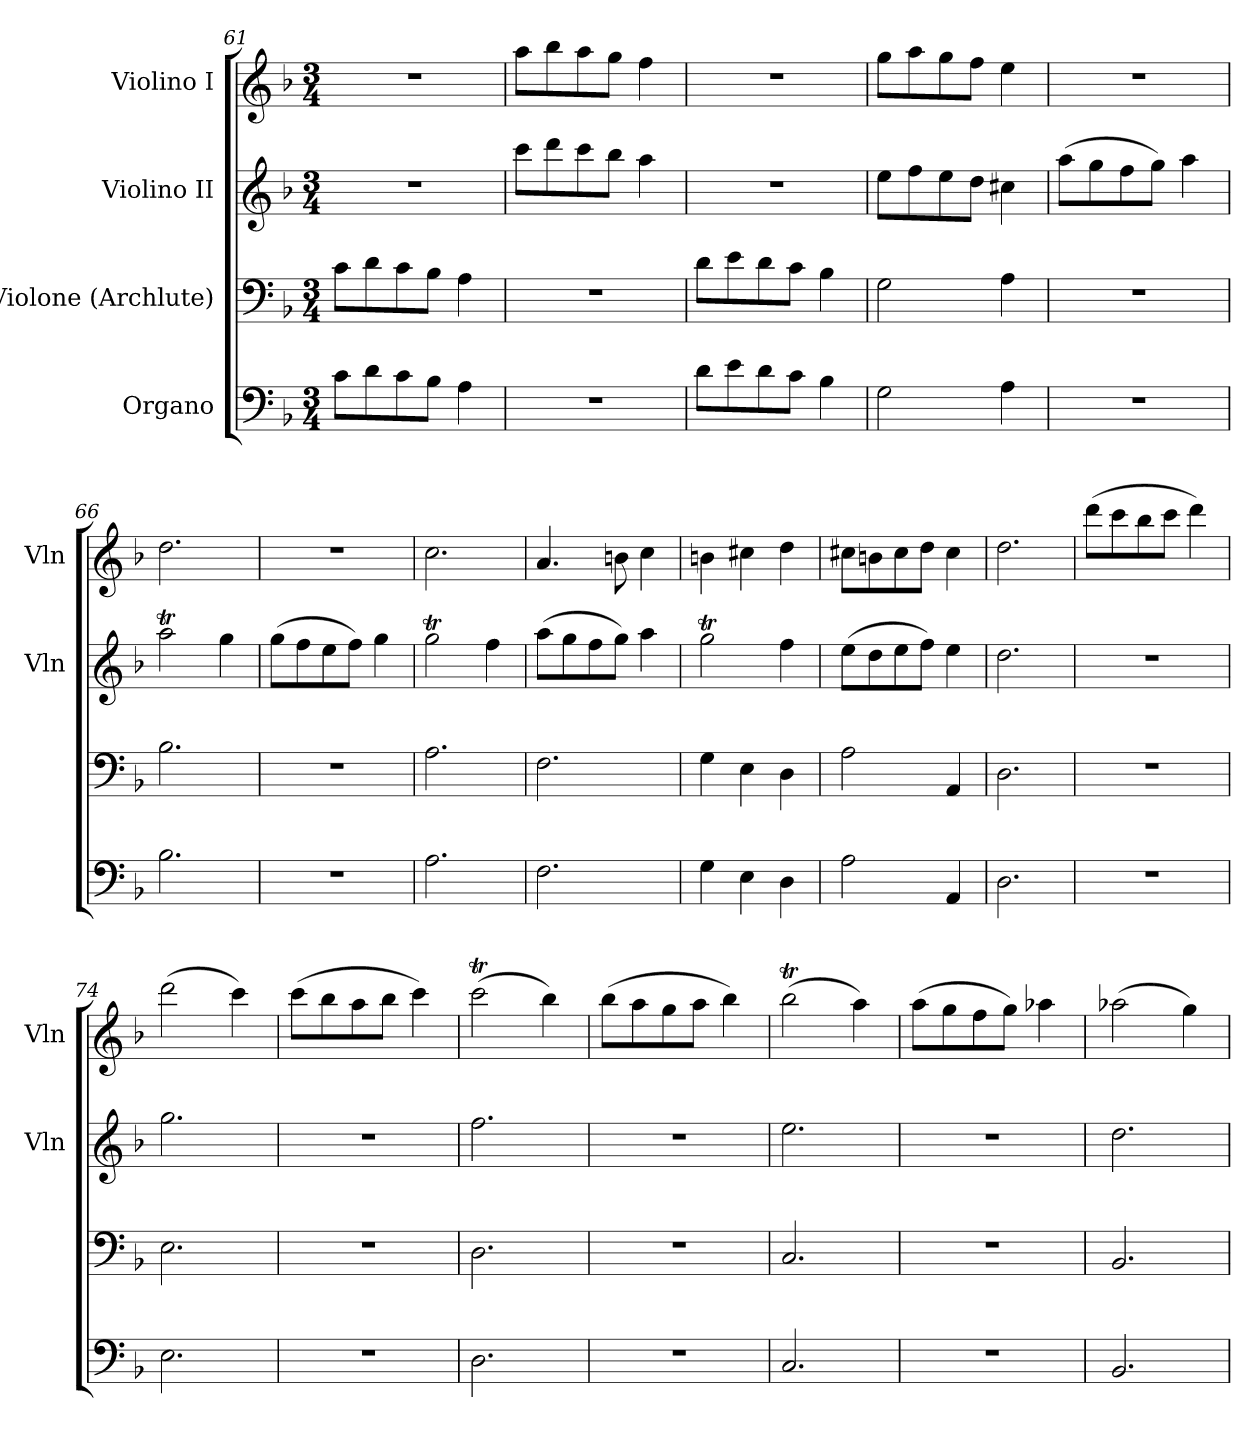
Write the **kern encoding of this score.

**kern	**kern	**kern	**kern
*part4	*part3	*part2	*part1
*staff4	*staff3	*staff2	*staff1
*I"Organo	*I"Violone (Archlute)	*I"Violino II	*I"Violino I
*	*	*I'Vln	*I'Vln
*clefF4	*clefF4	*clefG2	*clefG2
*k[b-]	*k[b-]	*k[b-]	*k[b-]
*F:	*F:	*F:	*F:
*M3/4	*M3/4	*M3/4	*M3/4
=61	=61	=61	=61
8c\L	8c\L	2.r	2.r
8d\	8d\	.	.
8c\	8c\	.	.
8B-\J	8B-\J	.	.
4A\	4A\	.	.
=62	=62	=62	=62
2.r	2.r	8ccc\L	8aa\L
.	.	8ddd\	8bb-\
.	.	8ccc\	8aa\
.	.	8bb-\J	8gg\J
.	.	4aa\	4ff\
=63	=63	=63	=63
8d\L	8d\L	2.r	2.r
8e\	8e\	.	.
8d\	8d\	.	.
8c\J	8c\J	.	.
4B-\	4B-\	.	.
=64	=64	=64	=64
2G\	2G\	8ee\L	8gg\L
.	.	8ff\	8aa\
.	.	8ee\	8gg\
.	.	8dd\J	8ff\J
4A\	4A\	4cc#X\	4ee\
=65	=65	=65	=65
2.r	2.r	(8aa\L	2.r
.	.	8gg\	.
.	.	8ff\	.
.	.	8gg\J)	.
.	.	4aa\	.
=66	=66	=66	=66
2.B-\	2.B-\	2aat\	2.dd\
.	.	4gg\	.
=67	=67	=67	=67
2.r	2.r	(8gg\L	2.r
.	.	8ff\	.
.	.	8ee\	.
.	.	8ff\J)	.
.	.	4gg\	.
=68	=68	=68	=68
2.A\	2.A\	2ggT\	2.cc\
.	.	4ff\	.
=69	=69	=69	=69
2.F\	2.F\	(8aa\L	4.a/
.	.	8gg\	.
.	.	8ff\	.
.	.	8gg\J)	8bn\
.	.	4aa\	4cc\
=70	=70	=70	=70
4G\	4G\	2ggT\	4bn\
4E\	4E\	.	4cc#X\
4D\	4D\	4ff\	4dd\
=71	=71	=71	=71
2A\	2A\	(8ee\L	8cc#X\L
.	.	8dd\	8bn\
.	.	8ee\	8cc#\
.	.	8ff\J)	8dd\J
4AA/	4AA/	4ee\	4cc#\
=72	=72	=72	=72
2.D\	2.D\	2.dd\	2.dd\
=73	=73	=73	=73
2.r	2.r	2.r	(8ddd\L
.	.	.	8ccc\
.	.	.	8bb-\
.	.	.	8ccc\J
.	.	.	4ddd\)
=74	=74	=74	=74
2.E\	2.E\	2.gg\	(2ddd\
.	.	.	4ccc\)
=75	=75	=75	=75
2.r	2.r	2.r	(8ccc\L
.	.	.	8bb-\
.	.	.	8aa\
.	.	.	8bb-\J
.	.	.	4ccc\)
=76	=76	=76	=76
2.D\	2.D\	2.ff\	(2cccT\
.	.	.	4bb-\)
=77	=77	=77	=77
2.r	2.r	2.r	(8bb-\L
.	.	.	8aa\
.	.	.	8gg\
.	.	.	8aa\J
.	.	.	4bb-\)
=78	=78	=78	=78
2.C/	2.C/	2.ee\	(2bb-T\
.	.	.	4aa\)
=79	=79	=79	=79
2.r	2.r	2.r	(8aa\L
.	.	.	8gg\
.	.	.	8ff\
.	.	.	8gg\J)
.	.	.	4aa-X\
=80	=80	=80	=80
2.BB-/	2.BB-/	2.dd\	(2aa-X\
.	.	.	4gg\)
=	=	=	=
*-	*-	*-	*-
